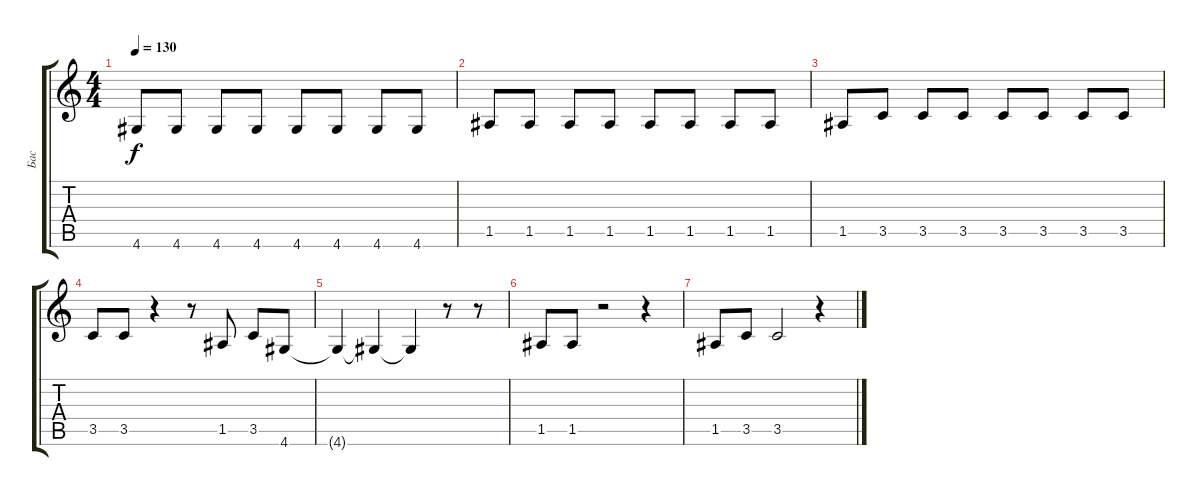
\track ("Бас" "Бас") {instrument electricbassfinger}
\staff {score tabs}
\tuning (E4 B3 G3 D3 A2 E2) {hide}
\ts (4 4)
\tempo 130
\clef g2
\ks c
4.6.8{dy f} 4.6.8 4.6.8 4.6.8 4.6.8 4.6.8 4.6.8 4.6.8 |
1.5.8 1.5.8 1.5.8 1.5.8 1.5.8 1.5.8 1.5.8 1.5.8 |
1.5.8 3.5.8 3.5.8 3.5.8 3.5.8 3.5.8 3.5.8 3.5.8 |
3.5.8 3.5.8 r.4 r.8 1.5.8 3.5.8 4.6.8 |
4.6{t}.4 4.6{t}.4 4.6{t}.4 r.8 r.8 |
1.5.8 1.5.8 r.2 r.4 |
1.5.8 3.5.8 3.5.2 r.4
